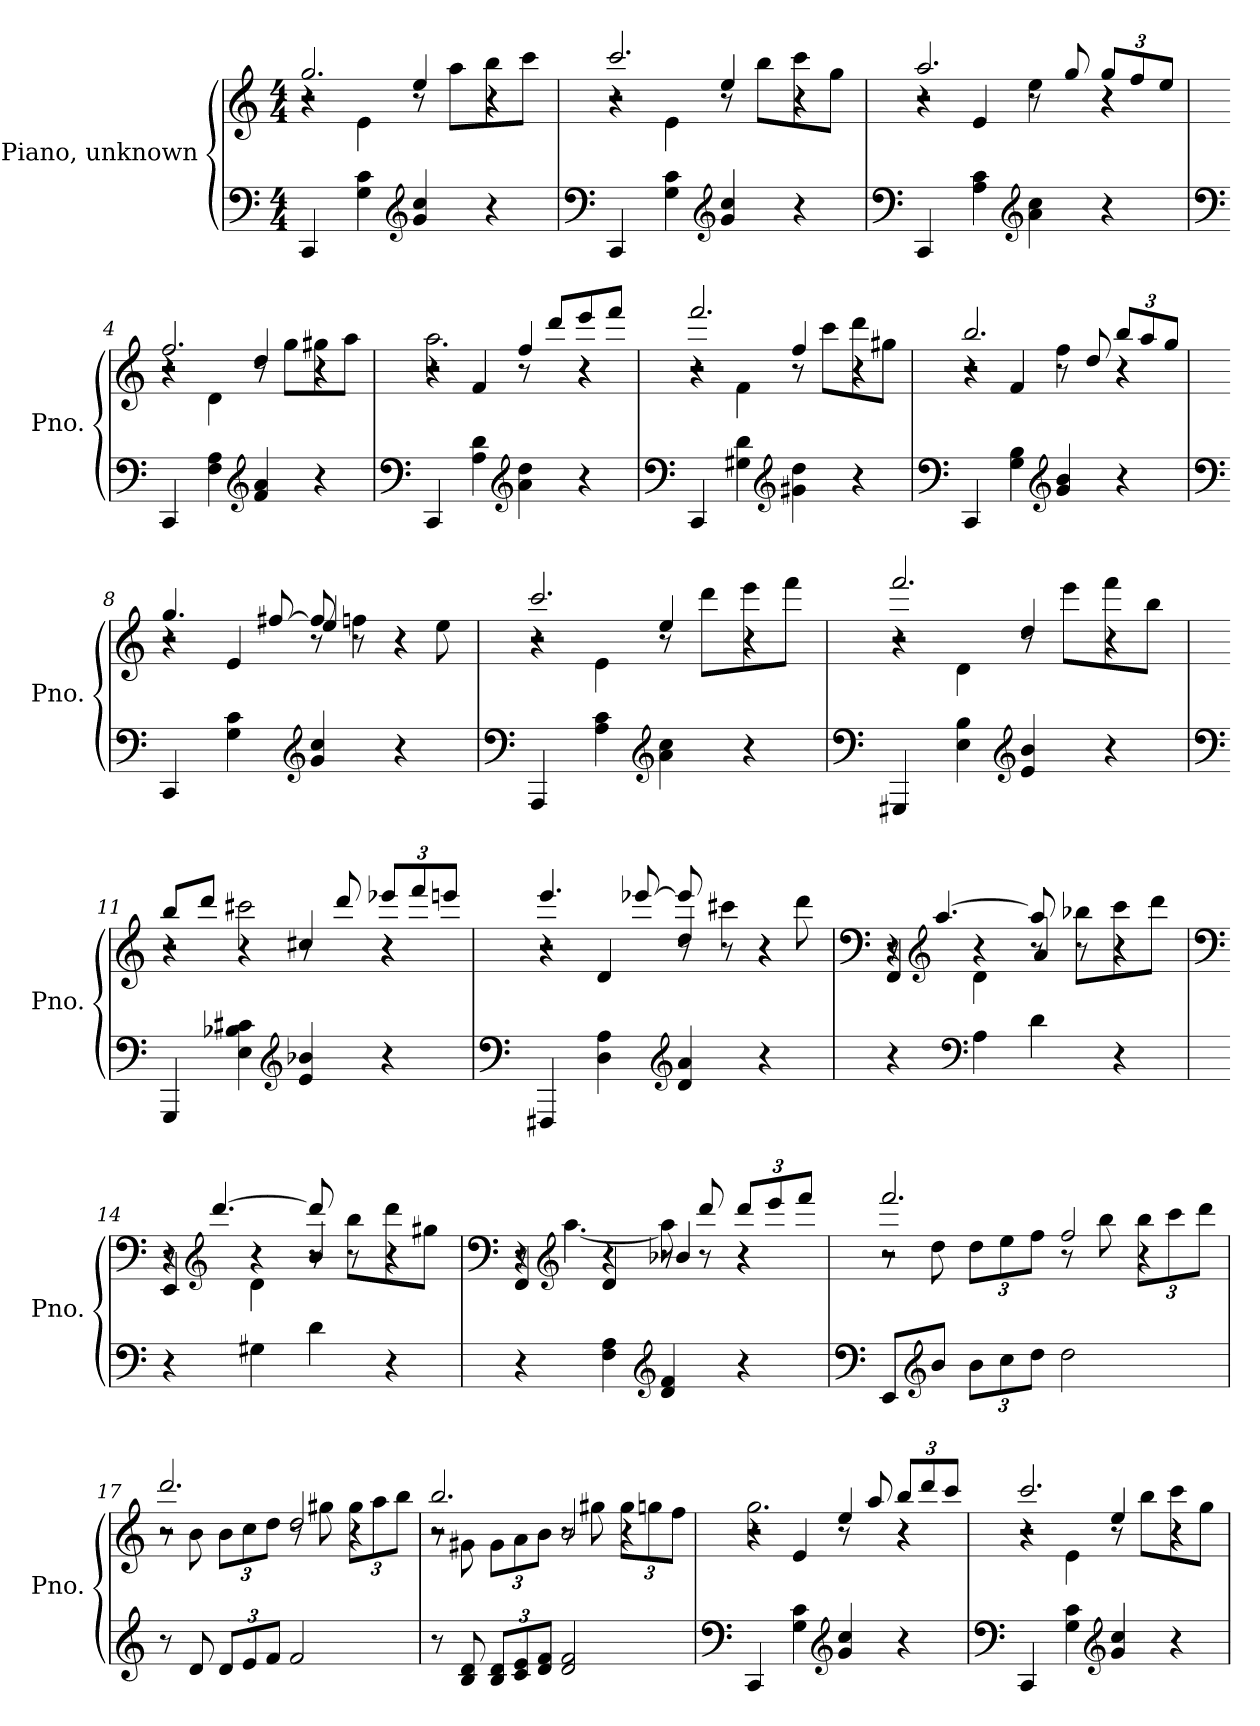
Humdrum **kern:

**kern	**kern
*part1	*part1
*staff2	*staff1
*I"Piano, unknown	*
*I'Pno.	*
*clefF4	*clefG2
*k[]	*k[]
*M4/4	*M4/4
*MM120	*MM120
=1	=1
*	*^
*	*	*^
4CC/	2.gg/	4r	2r
4G\ 4c\	.	4e\	.
*clefG2	*	*	*
4g/ 4cc/	.	8r	4ee/
.	.	8aa\L	.
4r	4r	8bb\	4r
.	.	8ccc\J	.
=2	=2	=2	=2
*clefF4	*	*	*
4CC/	2.ccc/	4r	2r
4G\ 4c\	.	4e\	.
*clefG2	*	*	*
4g/ 4cc/	.	8r	4ee/
.	.	8bb\L	.
4r	4r	8ccc\	4r
.	.	8gg\J	.
=3	=3	=3	=3
*clefF4	*	*	*
4CC/	2.aa/	2r	4r
4A\ 4c\	.	.	4e/
*clefG2	*	*	*
4a\ 4cc\	.	4ee\	8r
.	.	.	8gg/
*	*	*	*Xbrackettup
4r	4r	4r	12gg/L
.	.	.	12ff/
.	.	.	12ee/J
=4	=4	=4	=4
*clefF4	*	*	*
4CC/	2.ff/	4r	2r
4F\ 4A\	.	4d\	.
*clefG2	*	*	*
4f/ 4a/	.	8r	4dd/
.	.	8gg\L	.
4r	4r	8gg#X\	4r
.	.	8aa\J	.
!!LO:LB:g=z	!!	!!
=5	=5	=5	=5
*clefF4	*	*	*
4CC/	4r	2.aa\	2r
4A\ 4d\	4f/	.	.
*clefG2	*	*	*
4a\ 4dd\	8r	.	4ff/
.	8ddd/L	.	.
4r	8eee/	4r	4r
.	8fff/J	.	.
=6	=6	=6	=6
*clefF4	*	*	*
4CC/	2.fff/	4r	2r
4G#X\ 4d\	.	4f\	.
*clefG2	*	*	*
4g#X\ 4dd\	.	8r	4ff/
.	.	8ccc\L	.
4r	4r	8ddd\	4r
.	.	8gg#X\J	.
=7	=7	=7	=7
*clefF4	*	*	*
4CC/	2.bb/	2r	4r
4G\ 4B\	.	.	4f/
*clefG2	*	*	*
4g/ 4b/	.	4ff\	8r
.	.	.	8dd/
4r	4r	4r	12bb/L
.	.	.	12aa/
.	.	.	12gg/J
!!LO:LB:g=z	!!	!!
=8	=8	=8	=8
*clefF4	*	*	*
4CC/	4.gg/	2r	4r
4G\ 4c\	.	.	4e/
.	[8ff#X/	.	.
*clefG2	*	*	*
4g/ 4cc/	8ff#/]	8r	4ee/
.	8r	4ffn\	.
4r	4r	.	4r
.	.	8ee\	.
=9	=9	=9	=9
*clefF4	*	*	*
4AAA/	2.ccc/	4r	2r
4A\ 4c\	.	4e\	.
*clefG2	*	*	*
4a\ 4cc\	.	8r	4ee/
.	.	8ddd\L	.
4r	4r	8eee\	4r
.	.	8fff\J	.
=10	=10	=10	=10
*clefF4	*	*	*
4GGG#X/	2.fff/	4r	2r
4E\ 4B\	.	4d\	.
*clefG2	*	*	*
4e/ 4b/	.	8r	4dd/
.	.	8eee\L	.
4r	4r	8fff\	4r
.	.	8bb\J	.
!!LO:LB:g=z	!!	!!
=11	=11	=11	=11
*clefF4	*	*	*
4GGG/	8bb/L	4r	2r
.	8ddd/J	.	.
4E\ 4B-X\ 4c#X\	4r	2ccc#X\	.
*clefG2	*	*	*
4e/ 4b-X/	8r	.	4cc#X/
.	8ddd/	.	.
4r	12eee-X/L	4r	4r
.	12fff/	.	.
.	12eeen/J	.	.
=12	=12	=12	=12
*clefF4	*	*	*
4FFF#X/	4.eee/	2r	4r
4D\ 4A\	.	.	4d/
.	[8eee-X/	.	.
*clefG2	*	*	*
4d/ 4a/	8eee-/]	8r	4dd/
.	8r	4ccc#X\	.
4r	4r	.	4r
.	.	8ddd\	.
=13	=13	=13	=13
*	*clefF4	*	*
4r	8r	4r	4FF/
*	*clefG2	*	*
.	[4.aa/	.	.
*clefF4	*	*	*
4A\	.	4d\	4r
4d\	8aa/]	8r	4a/
.	8r	8bb-X\L	.
4r	4r	8ccc\	4r
.	.	8ddd\J	.
!!LO:LB:g=z	!!	!!
=14	=14	=14	=14
*	*clefF4	*	*
4r	8r	4r	4EE/
*	*clefG2	*	*
.	[4.ddd/	.	.
4G#X\	.	4d\	4r
4d\	8ddd/]	8r	4b/
.	8r	8bb\L	.
4r	4r	8ddd\	4r
.	.	8gg#X\J	.
=15	=15	=15	=15
*	*clefF4	*	*
4r	4r	8r	4FF/
*	*clefG2	*	*
.	.	[4.aa\	.
4F\ 4A\	4d/	.	4r
*clefG2	*	*	*
4d/ 4f/	8r	8aa\]	4b-X/
.	8ddd/	8r	.
4r	12ddd/L	4r	4r
.	12eee/	.	.
.	12fff/J	.	.
=16	=16	=16	=16
*clefF4	*	*	*
8EE/L	2.fff/	8r	2r
*clefG2	*	*	*
8b/J	.	8dd\	.
*Xbrackettup	*	*	*
12b\L	.	12dd\L	.
12cc\	.	12ee\	.
12dd\J	.	12ff\J	.
2dd\	.	8r	2ff/
.	.	8bb\	.
.	4r	12bb\L	.
.	.	12ccc\	.
.	.	12ddd\J	.
!!LO:LB:g=z	!!	!!
=17	=17	=17	=17
8r	2.ddd/	8r	2r
8d/	.	8b\	.
12d/L	.	12b\L	.
12e/	.	12cc\	.
12f/J	.	12dd\J	.
2f/	.	8r	2dd/
.	.	8gg#X\	.
.	4r	12gg#\L	.
.	.	12aa\	.
.	.	12bb\J	.
=18	=18	=18	=18
8r	2.bb/	8r	2r
8B/ 8d/	.	8g#X\	.
12B/ 12d/L	.	12g#\L	.
12c/ 12e/	.	12a\	.
12d/ 12f/J	.	12b\J	.
2d/ 2f/	.	8r	2b/
.	.	8gg#X\	.
.	4r	12gg#\L	.
.	.	12ggn\	.
.	.	12ff\J	.
=19	=19	=19	=19
*clefF4	*	*	*
4CC/	4r	2.gg\	2r
4G\ 4c\	4e/	.	.
*clefG2	*	*	*
4g/ 4cc/	8r	.	4ee/
.	8aa/	.	.
4r	12bb/L	4r	4r
.	12ddd/	.	.
.	12ccc/J	.	.
!!LO:PB:g=z	!!	!!
=20	=20	=20	=20
*clefF4	*	*	*
4CC/	2.ccc/	4r	2r
4G\ 4c\	.	4e\	.
*clefG2	*	*	*
4g/ 4cc/	.	8r	4ee/
.	.	8bb\L	.
4r	4r	8ccc\	4r
.	.	8gg\J	.
*	*v	*v	*v
=	=
*-	*-
